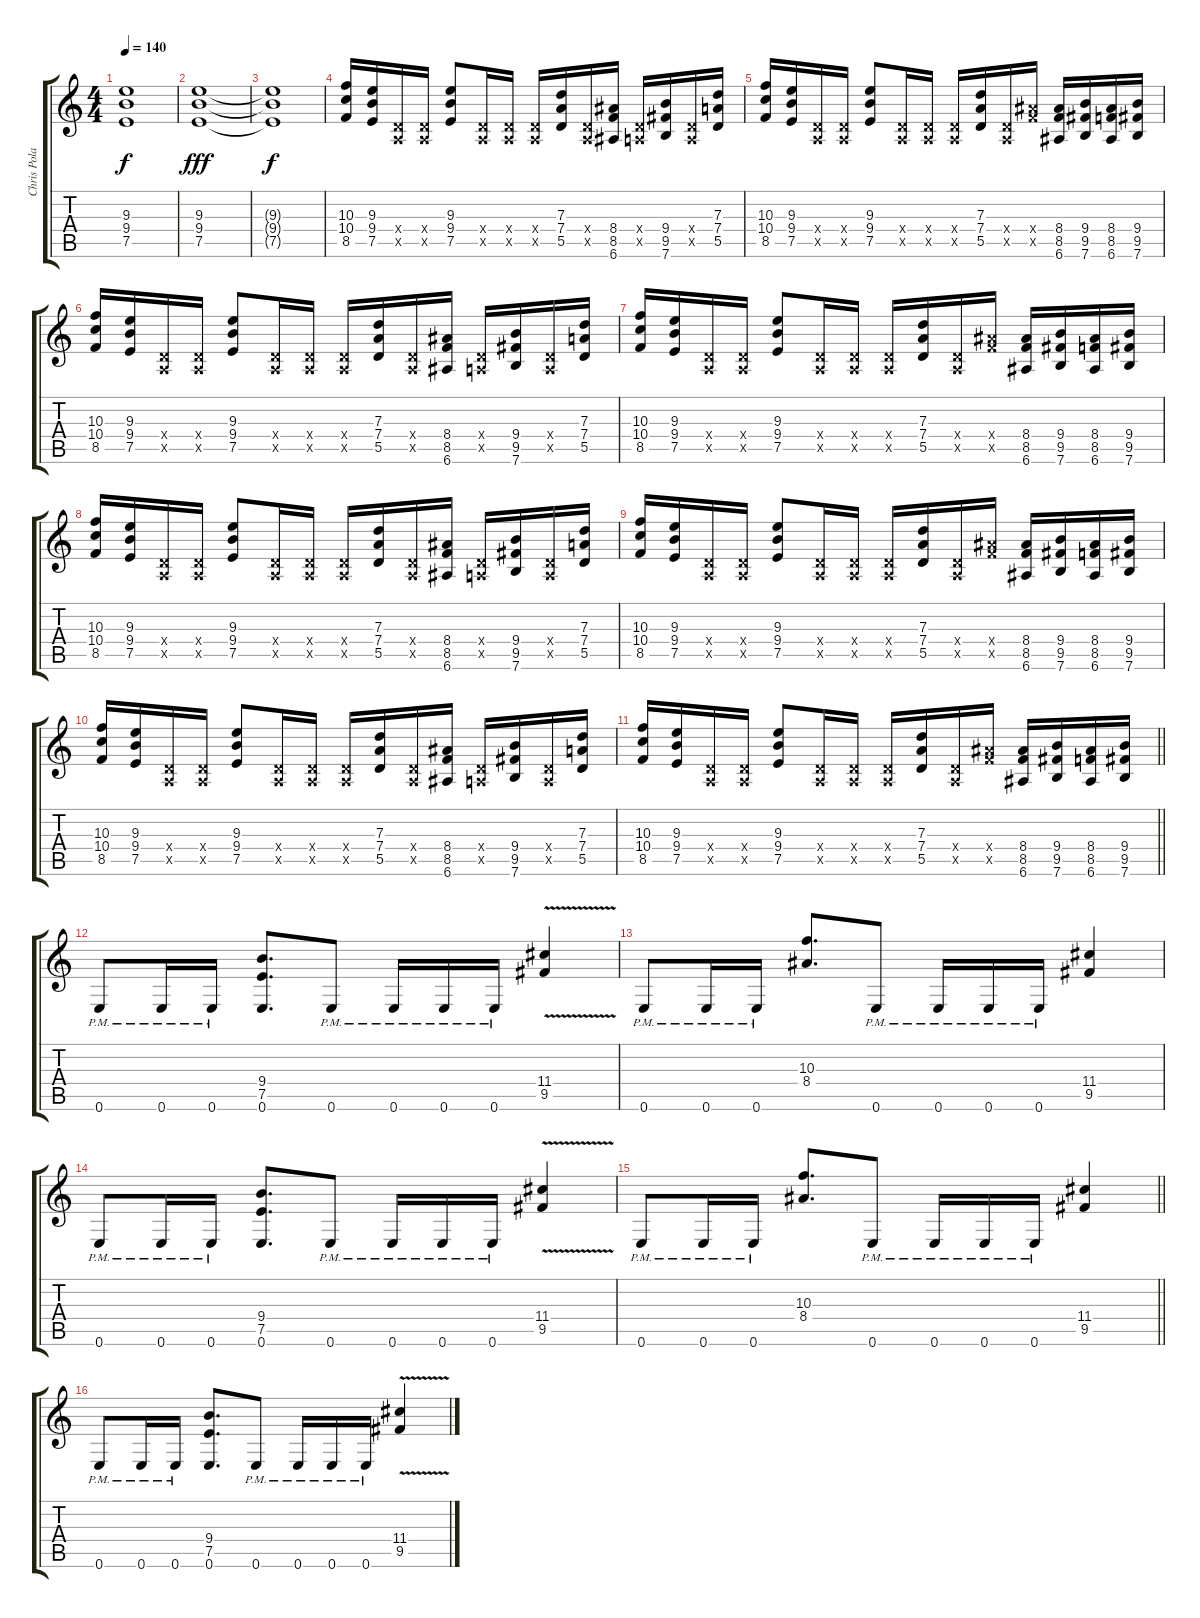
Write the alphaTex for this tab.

\track ("Chris Poland" "Chris Pola") {instrument overdrivenguitar}
\staff {score tabs}
\tuning (E4 B3 G3 D3 A2 E2) {hide}
\ts (4 4)
\tempo 140
\clef g2
\ks c
(9.3{t} 9.4{t} 7.5{t}).1{dy f} |
(9.3 9.4 7.5).1{dy fff} |
(9.3{t} 9.4{t} 7.5{t}).1{dy f} |
(10.3 10.4 8.5).16 (9.3 9.4 7.5).16 (0.4{x} 0.5{x}).16 (0.4{x} 0.5{x}).16 (9.3 9.4 7.5).8 (0.4{x} 0.5{x}).16 (0.4{x} 0.5{x}).16 (0.4{x} 0.5{x}).16 (7.3 7.4 5.5).16 (0.4{x} 0.5{x}).16 (8.4 8.5 6.6).16 (0.4{x} 0.5{x}).16 (9.4 9.5 7.6).16 (0.4{x} 0.5{x}).16 (7.3 7.4 5.5).16 |
(10.3 10.4 8.5).16 (9.3 9.4 7.5).16 (0.4{x} 0.5{x}).16 (0.4{x} 0.5{x}).16 (9.3 9.4 7.5).8 (0.4{x} 0.5{x}).16 (0.4{x} 0.5{x}).16 (0.4{x} 0.5{x}).16 (7.3 7.4 5.5).16 (0.4{x} 0.5{x}).16 (8.4{x} 8.5{x}).16 (8.4 8.5 6.6).16 (9.4 9.5 7.6).16 (8.4 8.5 6.6).16 (9.4 9.5 7.6).16 |
(10.3 10.4 8.5).16 (9.3 9.4 7.5).16 (0.4{x} 0.5{x}).16 (0.4{x} 0.5{x}).16 (9.3 9.4 7.5).8 (0.4{x} 0.5{x}).16 (0.4{x} 0.5{x}).16 (0.4{x} 0.5{x}).16 (7.3 7.4 5.5).16 (0.4{x} 0.5{x}).16 (8.4 8.5 6.6).16 (0.4{x} 0.5{x}).16 (9.4 9.5 7.6).16 (0.4{x} 0.5{x}).16 (7.3 7.4 5.5).16 |
(10.3 10.4 8.5).16 (9.3 9.4 7.5).16 (0.4{x} 0.5{x}).16 (0.4{x} 0.5{x}).16 (9.3 9.4 7.5).8 (0.4{x} 0.5{x}).16 (0.4{x} 0.5{x}).16 (0.4{x} 0.5{x}).16 (7.3 7.4 5.5).16 (0.4{x} 0.5{x}).16 (8.4{x} 8.5{x}).16 (8.4 8.5 6.6).16 (9.4 9.5 7.6).16 (8.4 8.5 6.6).16 (9.4 9.5 7.6).16 |
(10.3 10.4 8.5).16 (9.3 9.4 7.5).16 (0.4{x} 0.5{x}).16 (0.4{x} 0.5{x}).16 (9.3 9.4 7.5).8 (0.4{x} 0.5{x}).16 (0.4{x} 0.5{x}).16 (0.4{x} 0.5{x}).16 (7.3 7.4 5.5).16 (0.4{x} 0.5{x}).16 (8.4 8.5 6.6).16 (0.4{x} 0.5{x}).16 (9.4 9.5 7.6).16 (0.4{x} 0.5{x}).16 (7.3 7.4 5.5).16 |
(10.3 10.4 8.5).16 (9.3 9.4 7.5).16 (0.4{x} 0.5{x}).16 (0.4{x} 0.5{x}).16 (9.3 9.4 7.5).8 (0.4{x} 0.5{x}).16 (0.4{x} 0.5{x}).16 (0.4{x} 0.5{x}).16 (7.3 7.4 5.5).16 (0.4{x} 0.5{x}).16 (8.4{x} 8.5{x}).16 (8.4 8.5 6.6).16 (9.4 9.5 7.6).16 (8.4 8.5 6.6).16 (9.4 9.5 7.6).16 |
(10.3 10.4 8.5).16 (9.3 9.4 7.5).16 (0.4{x} 0.5{x}).16 (0.4{x} 0.5{x}).16 (9.3 9.4 7.5).8 (0.4{x} 0.5{x}).16 (0.4{x} 0.5{x}).16 (0.4{x} 0.5{x}).16 (7.3 7.4 5.5).16 (0.4{x} 0.5{x}).16 (8.4 8.5 6.6).16 (0.4{x} 0.5{x}).16 (9.4 9.5 7.6).16 (0.4{x} 0.5{x}).16 (7.3 7.4 5.5).16 |
\barLineRight lightlight
(10.3 10.4 8.5).16 (9.3 9.4 7.5).16 (0.4{x} 0.5{x}).16 (0.4{x} 0.5{x}).16 (9.3 9.4 7.5).8 (0.4{x} 0.5{x}).16 (0.4{x} 0.5{x}).16 (0.4{x} 0.5{x}).16 (7.3 7.4 5.5).16 (0.4{x} 0.5{x}).16 (8.4{x} 8.5{x}).16 (8.4 8.5 6.6).16 (9.4 9.5 7.6).16 (8.4 8.5 6.6).16 (9.4 9.5 7.6).16 |
0.6{pm}.8 0.6{pm}.16 0.6{pm}.16 (9.4 7.5 0.6).8{d} 0.6{pm}.8 0.6{pm}.16 0.6{pm}.16 0.6{pm}.16 (11.4{v} 9.5{v}).4 |
0.6{pm}.8 0.6{pm}.16 0.6{pm}.16 (10.3 8.4).8{d} 0.6{pm}.8 0.6{pm}.16 0.6{pm}.16 0.6{pm}.16 (11.4 9.5).4 |
0.6{pm}.8 0.6{pm}.16 0.6{pm}.16 (9.4 7.5 0.6).8{d} 0.6{pm}.8 0.6{pm}.16 0.6{pm}.16 0.6{pm}.16 (11.4{v} 9.5{v}).4 |
\barLineRight lightlight
0.6{pm}.8 0.6{pm}.16 0.6{pm}.16 (10.3 8.4).8{d} 0.6{pm}.8 0.6{pm}.16 0.6{pm}.16 0.6{pm}.16 (11.4 9.5).4 |
0.6{pm}.8 0.6{pm}.16 0.6{pm}.16 (9.4 7.5 0.6).8{d} 0.6{pm}.8 0.6{pm}.16 0.6{pm}.16 0.6{pm}.16 (11.4{v} 9.5{v}).4
